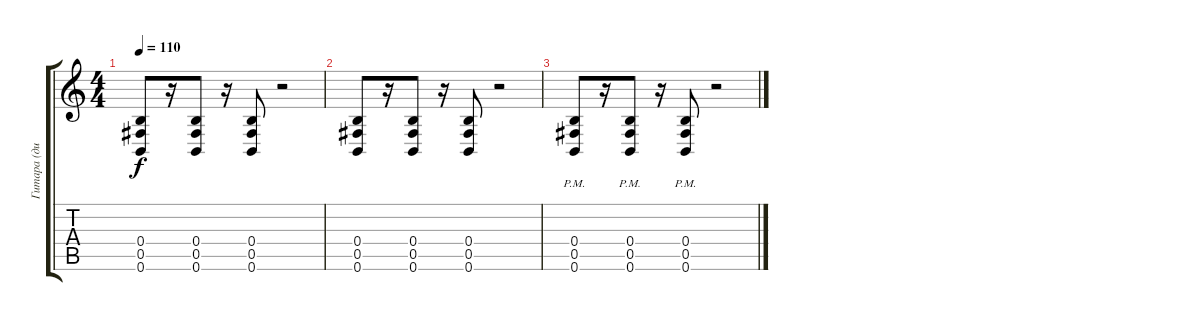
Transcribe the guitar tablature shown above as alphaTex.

\track ("Гитара (дист)" "Гитара (ди") {instrument distortionguitar}
\staff {score tabs}
\tuning (Db4 Ab3 E3 B2 Gb2 B1) {hide}
\ts (4 4)
\tempo 110
\clef g2
\ks c
(0.4 0.5 0.6).8{dy f} r.16 (0.4 0.5 0.6).8 r.16 (0.4 0.5 0.6).8 r.2 |
(0.4 0.5 0.6).8 r.16 (0.4 0.5 0.6).8 r.16 (0.4 0.5 0.6).8 r.2 |
(0.4{pm} 0.5{pm} 0.6{pm}).8 r.16 (0.4{pm} 0.5{pm} 0.6{pm}).8 r.16 (0.4{pm} 0.5{pm} 0.6{pm}).8 r.2
